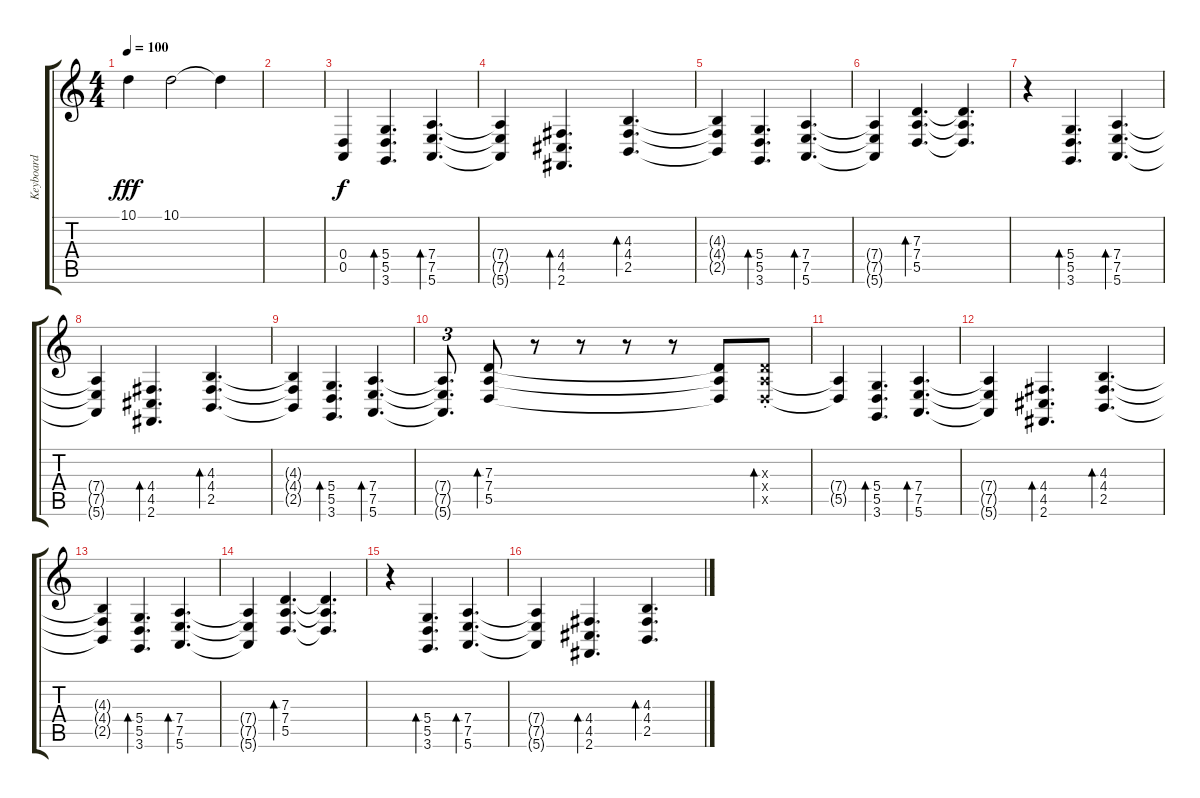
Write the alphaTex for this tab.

\track ("Keyboard " "Keyboard ") {instrument electricgrandpiano}
\staff {score tabs}
\tuning (E4 B3 G3 D3 A2 E2) {hide}
\ts (4 4)
\tempo 100
\clef g2
\ks c
10.1.4{dy fff} 10.1.2 10.1{t}.4 |
|
(0.4 0.5).4{dy f} (5.4 5.5 3.6).4{d bd 30} (7.4 7.5 5.6).4{d bd 30} |
(7.4{t} 7.5{t} 5.6{t}).4 (4.4 4.5 2.6).4{d bd 30} (4.3 4.4 2.5).4{d bd 30} |
(4.3{t} 4.4{t} 2.5{t}).4 (5.4 5.5 3.6).4{d bd 30} (7.4 7.5 5.6).4{d bd 30} |
(7.4{t} 7.5{t} 5.6{t}).4 (7.3 7.4 5.5).4{d bd 30} (7.3{t} 7.4{t} 5.5{t}).4{d} |
r.4 (5.4 5.5 3.6).4{d bd 30} (7.4 7.5 5.6).4{d bd 30} |
(7.4{t} 7.5{t} 5.6{t}).4 (4.4 4.5 2.6).4{d bd 30} (4.3 4.4 2.5).4{d bd 30} |
(4.3{t} 4.4{t} 2.5{t}).4 (5.4 5.5 3.6).4{d bd 30} (7.4 7.5 5.6).4{d bd 30} |
(7.4{t} 7.5{t} 5.6{t}).8{d tu (3 2)} (7.3 7.4 5.5).8{bd 30} r.8 r.8 r.8 r.8 (7.3{t} 7.4{t} 5.5{t}).8 (7.3{x} 7.4{x} 5.5{st x}).8{bd 30} |
(7.4{t} 5.5{t}).4 (5.4 5.5 3.6).4{d bd 30} (7.4 7.5 5.6).4{d bd 30} |
(7.4{t} 7.5{t} 5.6{t}).4 (4.4 4.5 2.6).4{d bd 30} (4.3 4.4 2.5).4{d bd 30} |
(4.3{t} 4.4{t} 2.5{t}).4 (5.4 5.5 3.6).4{d bd 30} (7.4 7.5 5.6).4{d bd 30} |
(7.4{t} 7.5{t} 5.6{t}).4 (7.3 7.4 5.5).4{d bd 30} (7.3{t} 7.4{t} 5.5{t}).4{d} |
r.4 (5.4 5.5 3.6).4{d bd 30} (7.4 7.5 5.6).4{d bd 30} |
(7.4{t} 7.5{t} 5.6{t}).4 (4.4 4.5 2.6).4{d bd 30} (4.3 4.4 2.5).4{d bd 30}
